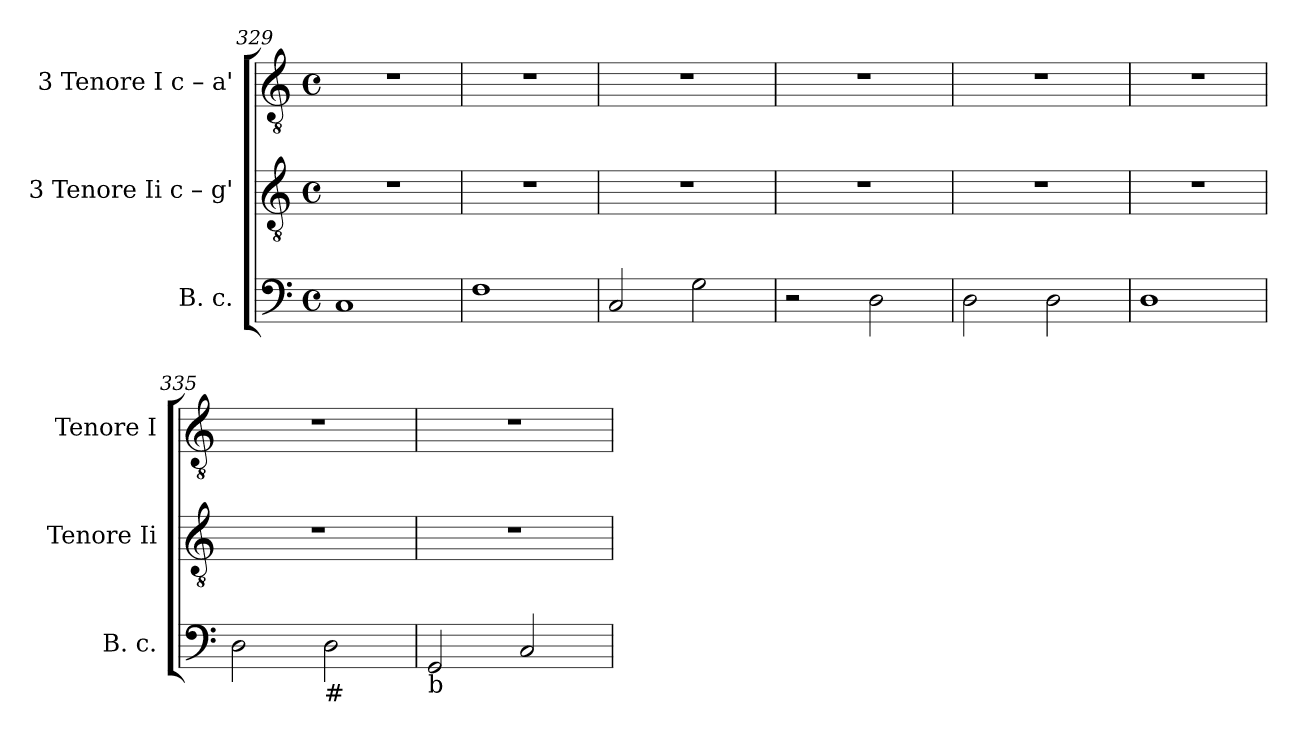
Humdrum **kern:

**kern	**kern	**kern
*part3	*part2	*part1
*staff3	*staff2	*staff1
*I"B. c.	*I"3 Tenore Ii c – g'	*I"3 Tenore I c – a'
*I'B. c.	*I'Tenore Ii	*I'Tenore I
*clefF4	*clefGv2	*clefGv2
*k[]	*k[]	*k[]
*C:	*C:	*C:
*M4/4	*M4/4	*M4/4
*met(c)	*met(c)	*met(c)
=329	=329	=329
1C	1r	1r
=330	=330	=330
1F	1r	1r
!!LO:LB:g=z
=331	=331	=331
2C/	1r	1r
2G\	.	.
=332	=332	=332
2r	1r	1r
2D\	.	.
=333	=333	=333
2D\	1r	1r
2D\	.	.
=334	=334	=334
1D	1r	1r
!!LO:LB:g=z
=335	=335	=335
2D\	1r	1r
!LO:TX:b:t=#	!	!
2D\	.	.
=336	=336	=336
!LO:TX:b:t=b	!	!
2GG/	1r	1r
2C/	.	.
=	=	=
*-	*-	*-
